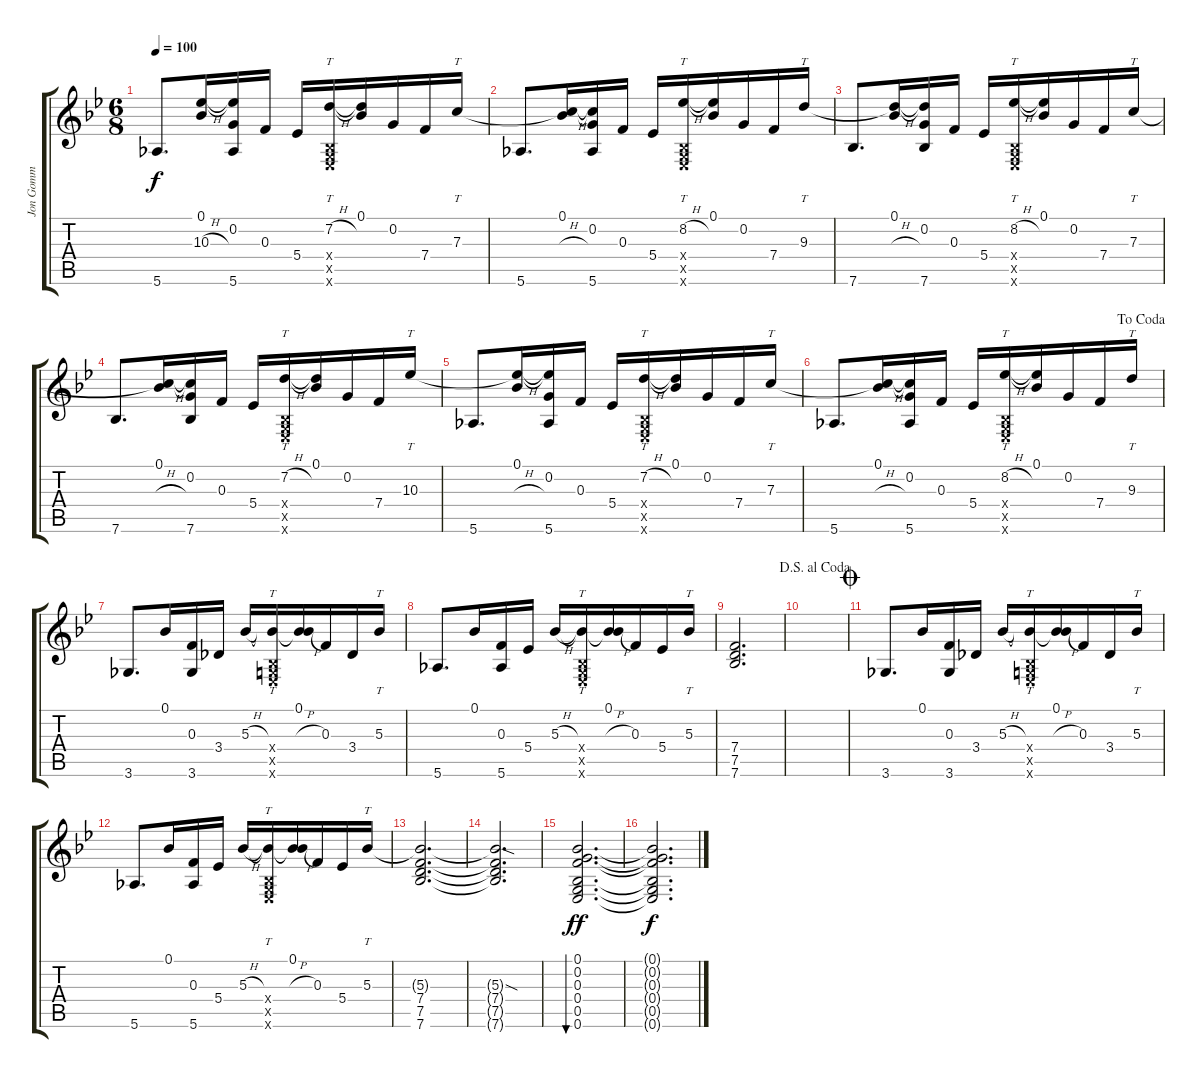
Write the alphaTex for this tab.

\track ("Jon Gomm" "Jon Gomm") {instrument acousticguitarsteel}
\staff {score tabs}
\tuning (Bb3 G3 F3 Bb2 G2 Eb2) {hide}
\ts (6 8)
\tempo 100
\clef g2
\ks bb
5.6.8{d dy f} (0.1 10.3{h t}).16 (0.2 10.3{t} 5.6).16 0.3.16 5.4.16 (7.2{h} 0.4{x} 0.5{x} 0.6{x}).16{tt} (0.1 7.2{t}).16 0.2.16 7.4.16 7.3.16{tt} |
5.6.8{d} (0.1 7.3{h t}).16 (0.2 7.3{t} 5.6).16 0.3.16 5.4.16 (8.2{h} 0.4{x} 0.5{x} 0.6{x}).16{tt} (0.1 8.2{t}).16 0.2.16 7.4.16 9.3.16{tt} |
7.6.8{d} (0.1 9.3{h t}).16 (0.2 9.3{t} 7.6).16 0.3.16 5.4.16 (8.2{h} 0.4{x} 0.5{x} 0.6{x}).16{tt} (0.1 8.2{t}).16 0.2.16 7.4.16 7.3.16{tt} |
7.6.8{d} (0.1 7.3{h t}).16 (0.2 7.3{t} 7.6).16 0.3.16 5.4.16 (7.2{h} 0.4{x} 0.5{x} 0.6{x}).16{tt} (0.1 7.2{t}).16 0.2.16 7.4.16 10.3.16{tt} |
5.6.8{d} (0.1 10.3{h t}).16 (0.2 10.3{t} 5.6).16 0.3.16 5.4.16 (7.2{h} 0.4{x} 0.5{x} 0.6{x}).16{tt} (0.1 7.2{t}).16 0.2.16 7.4.16 7.3.16{tt} |
\jump dacoda
5.6.8{d} (0.1 7.3{h t}).16 (0.2 7.3{t} 5.6).16 0.3.16 5.4.16 (8.2{h} 0.4{x} 0.5{x} 0.6{x}).16{tt} (0.1 8.2{t}).16 0.2.16 7.4.16 9.3.16{tt} |
3.6.8{d} 0.1.16 (0.3 3.6).16 3.4.16 5.3{h}.16 (5.3{t} 0.4{x} 0.5{x} 0.6{x}).16{tt} (0.1 5.3{h t}).16 0.3.16 3.4.16 5.3.16{tt} |
5.6.8{d} 0.1.16 (0.3 5.6).16 5.4.16 5.3{h}.16 (5.3{t} 0.4{x} 0.5{x} 0.6{x}).16{tt} (0.1 5.3{h t}).16 0.3.16 5.4.16 5.3.16{tt} |
(7.4 7.5 7.6).2{d} |
\jump dalsegnoalcoda
|
\jump coda
3.6.8{d} 0.1.16 (0.3 3.6).16 3.4.16 5.3{h}.16 (5.3{t} 0.4{x} 0.5{x} 0.6{x}).16{tt} (0.1 5.3{h t}).16 0.3.16 3.4.16 5.3.16{tt} |
5.6.8{d} 0.1.16 (0.3 5.6).16 5.4.16 5.3{h}.16 (5.3{t} 0.4{x} 0.5{x} 0.6{x}).16{tt} (0.1 5.3{h t}).16 0.3.16 5.4.16 5.3.16{tt} |
(5.3{t} 7.4 7.5 7.6).2{d} |
(5.3{sod t} 7.4{t} 7.5{t} 7.6{t}).2{d} |
(0.1 0.2 0.3 0.4 0.5 0.6).2{d bu 240 dy ff} |
(0.1{t} 0.2{t} 0.3{t} 0.4{t} 0.5{t} 0.6{t}).2{d dy f}
